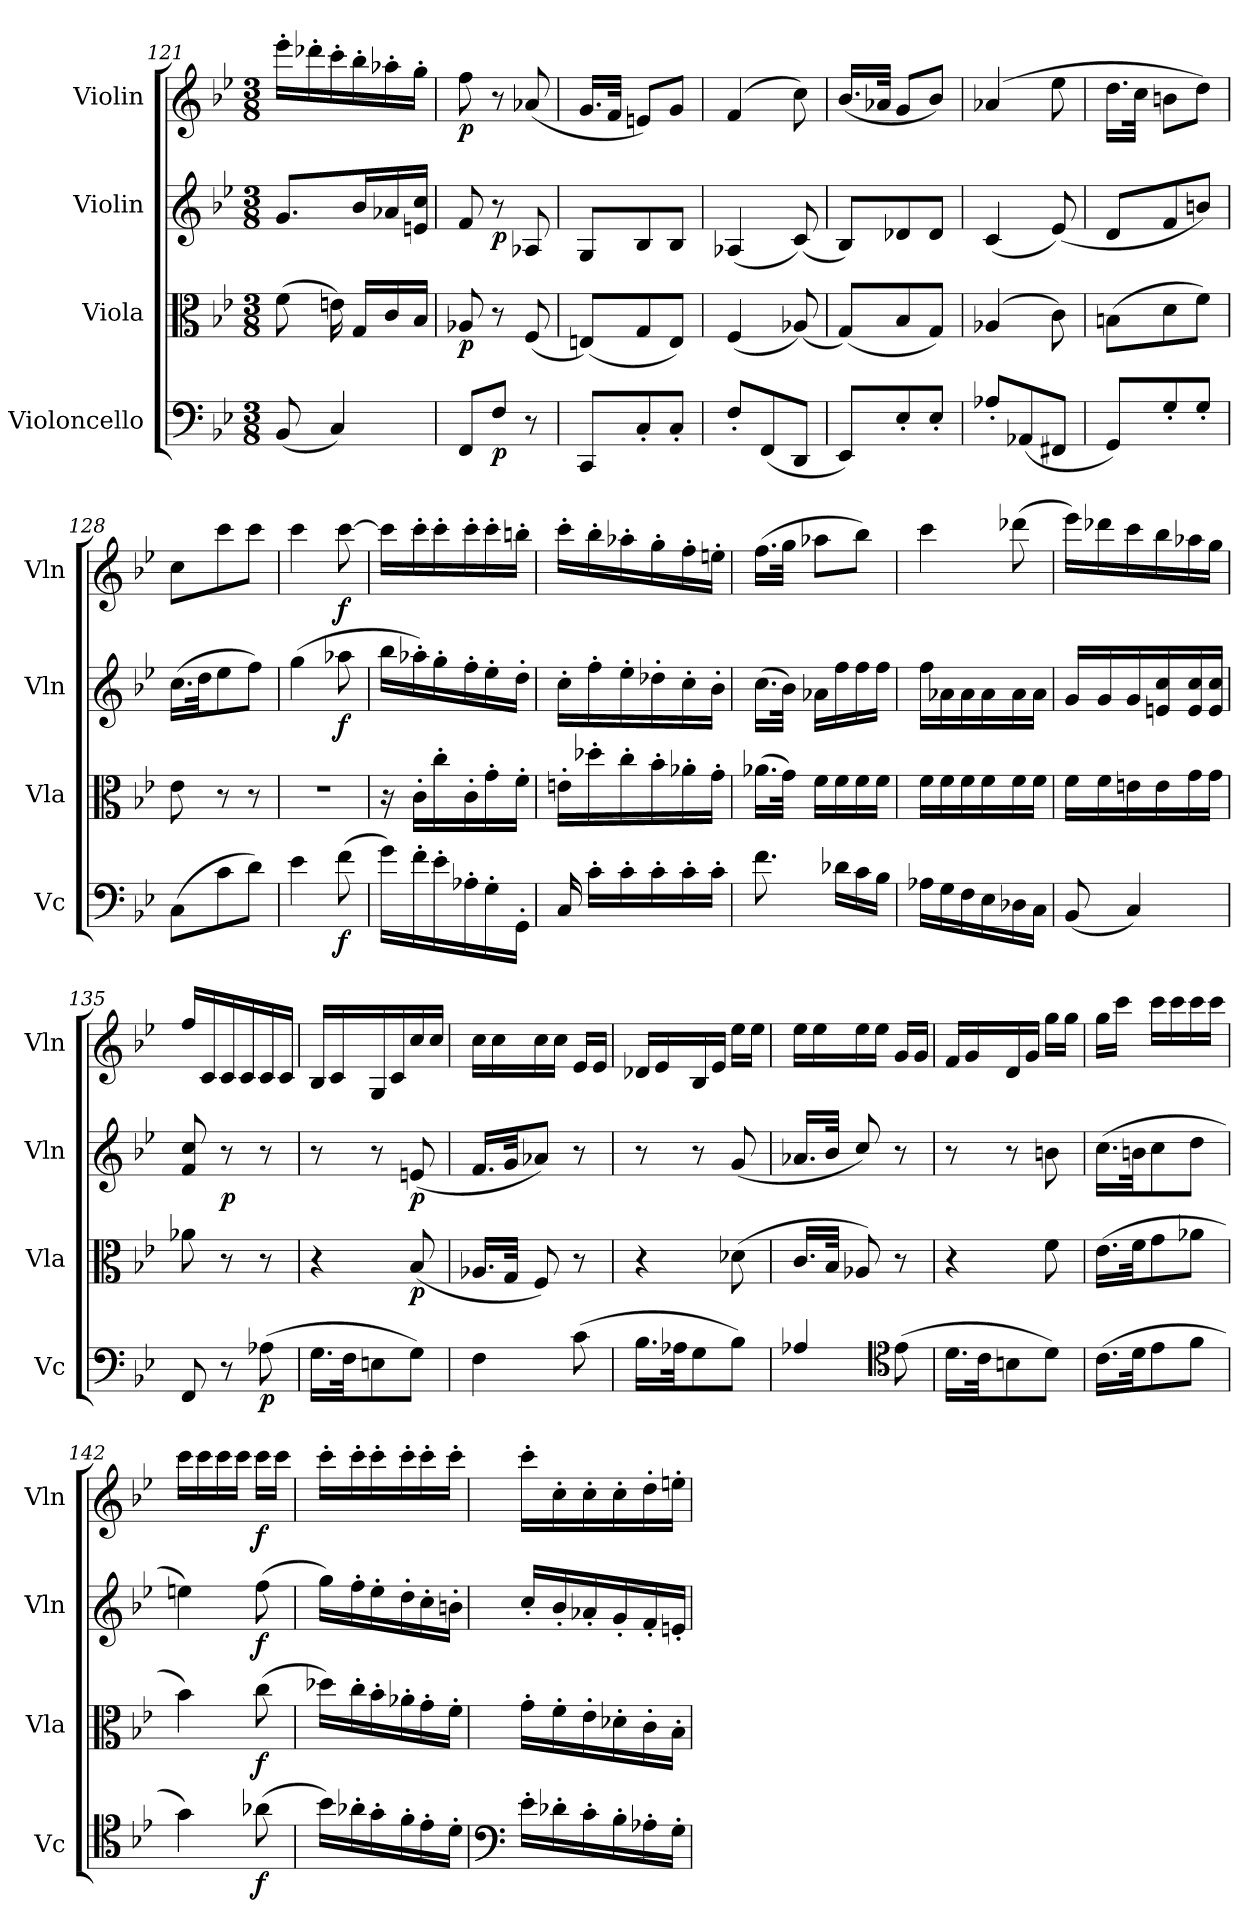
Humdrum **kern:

**kern	**dynam	**kern	**dynam	**kern	**dynam	**kern	**dynam
*part4	*part4	*part3	*part3	*part2	*part2	*part1	*part1
*staff4	*staff4	*staff3	*staff3	*staff2	*staff2	*staff1	*staff1
*I"Violoncello	*	*I"Viola	*	*I"Violin	*	*I"Violin	*
*I'Vc	*	*I'Vla	*	*I'Vln	*	*I'Vln	*
*clefF4	*	*clefC3	*	*clefG2	*	*clefG2	*
*k[b-e-]	*	*k[b-e-]	*	*k[b-e-]	*	*k[b-e-]	*
*B-:	*	*B-:	*	*B-:	*	*B-:	*
*M3/8	*	*M3/8	*	*M3/8	*	*M3/8	*
=121	=121	=121	=121	=121	=121	=121	=121
(8BB-/	.	(8f\	.	8.g/L	.	16eee-'\LL	.
.	.	.	.	.	.	16ddd-X'\	.
4C/)	.	16en\)	.	.	.	16ccc'\	.
.	.	16G/LL	.	16b-/L	.	16bb-'\	.
.	.	16c/	.	16a-X/	.	16aa-X'\	.
.	.	16B-/JJ	.	16en/ 16cc/JJ	.	16gg'\JJ	.
=122	=122	=122	=122	=122	=122	=122	=122
8FF/L	.	8A-X/	p	8f/	.	8ff\	p
8F/J	p	8r	.	8r	p	8r	.
8r	.	(8F/	.	8A-X/	.	(8a-X/	.
=123	=123	=123	=123	=123	=123	=123	=123
8CC/L	.	(8En/L)	.	8G/L	.	16.g/LL	.
.	.	.	.	.	.	32f/JJk	.
8C'/	.	8G/	.	8B-/	.	8en/L)	.
8C'/J	.	8E/J)	.	8B-/J	.	8g/J	.
=124	=124	=124	=124	=124	=124	=124	=124
8F'/L	.	(4F/	.	(4A-X/	.	(4f/	.
(8FF/	.	.	.	.	.	.	.
8DD/J	.	(8A-X/)	.	(8c/)	.	8cc\)	.
=125	=125	=125	=125	=125	=125	=125	=125
8EE-/L)	.	(8G/L)	.	8B-/L)	.	(16.b-/LL	.
.	.	.	.	.	.	32a-X/JJk	.
8E-'/	.	8B-/	.	8d-X/	.	8g/L	.
8E-'/J	.	8G/J)	.	8d-/J	.	8b-/J)	.
=126	=126	=126	=126	=126	=126	=126	=126
8A-X'/L	.	(4A-X/	.	(4c/	.	(4a-X/	.
(8AA-X/	.	.	.	.	.	.	.
8FF#X/J	.	8c\)	.	(8e-/)	.	8ee-\	.
=127	=127	=127	=127	=127	=127	=127	=127
8GG/L)	.	(8Bn\L	.	8d/L	.	16.dd\LL	.
.	.	.	.	.	.	32cc\JJk	.
8G'/	.	8d\	.	8f/	.	8bn\L	.
8G'/J	.	8f\J)	.	8bn/J)	.	8dd\J)	.
=128	=128	=128	=128	=128	=128	=128	=128
(8C\L	.	8e-\	.	(16.cc\LL	.	8cc\L	.
.	.	.	.	32dd\JK	.	.	.
8c\	.	8r	.	8ee-\	.	8ccc\	.
8d\J)	.	8r	.	8ff\J)	.	8ccc\J	.
=129	=129	=129	=129	=129	=129	=129	=129
4e-\	.	4.r	.	(4gg\	.	4ccc\	.
(8f\	f	.	.	8aa-X\	f	[8ccc\	f
=130	=130	=130	=130	=130	=130	=130	=130
16g\LL)	.	16r	.	16bb-\LL	.	16ccc\LL]	.
16f'\	.	16c'\LL	.	16aa-X'\)	.	16ccc'\	.
16e-'\	.	16cc'\	.	16gg'\	.	16ccc'\	.
16A-X'\	.	16c'\	.	16ff'\	.	16ccc'\	.
16G'\	.	16g'\	.	16ee-'\	.	16ccc'\	.
16GG'\JJ	.	16f'\JJ	.	16dd'\JJ	.	16bbn'\JJ	.
=131	=131	=131	=131	=131	=131	=131	=131
16C/	.	16en'\LL	.	16cc'\LL	.	16ccc'\LL	.
16c'\LL	.	16dd-X'\	.	16ff'\	.	16bb-'\	.
16c'\	.	16cc'\	.	16ee-'\	.	16aa-X'\	.
16c'\	.	16b-'\	.	16dd-X'\	.	16gg'\	.
16c'\	.	16a-X'\	.	16cc'\	.	16ff'\	.
16c'\JJ	.	16g'\JJ	.	16b-'\JJ	.	16een'\JJ	.
=132	=132	=132	=132	=132	=132	=132	=132
8.f\	.	(16.a-X\LL	.	(16.cc\LL	.	(16.ff\LL	.
.	.	32g\JJk)	.	32b-\JJk)	.	32gg\JJk	.
.	.	16f\LL	.	16a-X\LL	.	8aa-X\L	.
16d-X\LL	.	16f\	.	16ff\	.	.	.
16c\	.	16f\	.	16ff\	.	8bb-\J)	.
16B-\JJ	.	16f\JJ	.	16ff\JJ	.	.	.
=133	=133	=133	=133	=133	=133	=133	=133
16A-X\LL	.	16f\LL	.	16ff\LL	.	4ccc\	.
16G\	.	16f\	.	16a-X\	.	.	.
16F\	.	16f\	.	16a-\	.	.	.
16E-\	.	16f\	.	16a-\	.	.	.
16D-X\	.	16f\	.	16a-\	.	(8ddd-X\	.
16C\JJ	.	16f\JJ	.	16a-\JJ	.	.	.
=134	=134	=134	=134	=134	=134	=134	=134
(8BB-/	.	16f\LL	.	16g/LL	.	16eee-\LL)	.
.	.	16f\	.	16g/	.	16ddd-X\	.
4C/)	.	16en\	.	16g/	.	16ccc\	.
.	.	16e\	.	16en/ 16cc/	.	16bb-\	.
.	.	16g\	.	16e/ 16cc/	.	16aa-X\	.
.	.	16g\JJ	.	16e/ 16cc/JJ	.	16gg\JJ	.
=135	=135	=135	=135	=135	=135	=135	=135
8FF/	.	8a-X\	.	8f/ 8cc/	.	16ff/LL	.
.	.	.	.	.	.	16c/	.
8r	.	8r	.	8r	p	16c/	.
.	.	.	.	.	.	16c/	.
(8A-X\	p	8r	.	8r	.	16c/	.
.	.	.	.	.	.	16c/JJ	.
=136	=136	=136	=136	=136	=136	=136	=136
16.G\LL	.	4r	.	8r	.	16B-/LL	.
.	.	.	.	.	.	16c/	.
32F\JK	.	.	.	.	.	.	.
8En\	.	.	.	8r	.	16G/	.
.	.	.	.	.	.	16c/	.
8G\J)	.	(8B-/	p	(8en/	p	16cc/	.
.	.	.	.	.	.	16cc/JJ	.
=137	=137	=137	=137	=137	=137	=137	=137
4F\	.	16.A-X/LL	.	16.f/LL	.	16cc\LL	.
.	.	.	.	.	.	16cc\	.
.	.	32G/JJk	.	32g/JK	.	.	.
.	.	8F/)	.	8a-X/J)	.	16cc\	.
.	.	.	.	.	.	16cc\JJ	.
(8c\	.	8r	.	8r	.	16e-/LL	.
.	.	.	.	.	.	16e-/JJ	.
=138	=138	=138	=138	=138	=138	=138	=138
16.B-\LL	.	4r	.	8r	.	16d-X/LL	.
.	.	.	.	.	.	16e-/	.
32A-X\JK	.	.	.	.	.	.	.
8G\	.	.	.	8r	.	16B-/	.
.	.	.	.	.	.	16e-/JJ	.
8B-\J)	.	(8d-X\	.	(8g/	.	16ee-\LL	.
.	.	.	.	.	.	16ee-\JJ	.
=139	=139	=139	=139	=139	=139	=139	=139
4A-X/	.	16.c/LL	.	16.a-X/LL	.	16ee-\LL	.
.	.	.	.	.	.	16ee-\	.
.	.	32B-/JJk	.	32b-/JJk	.	.	.
.	.	8A-X/)	.	8cc/)	.	16ee-\	.
.	.	.	.	.	.	16ee-\JJ	.
*clefC4	*	*	*	*	*	*	*
(8e-\	.	8r	.	8r	.	16g/LL	.
.	.	.	.	.	.	16g/JJ	.
=140	=140	=140	=140	=140	=140	=140	=140
16.d\LL	.	4r	.	8r	.	16f/LL	.
.	.	.	.	.	.	16g/	.
32c\JK	.	.	.	.	.	.	.
8Bn\	.	.	.	8r	.	16d/	.
.	.	.	.	.	.	16g/JJ	.
8d\J)	.	8f\	.	8bn\	.	16gg\LL	.
.	.	.	.	.	.	16gg\JJ	.
=141	=141	=141	=141	=141	=141	=141	=141
(16.c\LL	.	(16.e-\LL	.	(16.cc\LL	.	16gg\LL	.
.	.	.	.	.	.	16ccc\JJ	.
32d\JK	.	32f\JK	.	32bn\JK	.	.	.
8e-\	.	8g\	.	8cc\	.	16ccc\LL	.
.	.	.	.	.	.	16ccc\	.
8f\J	.	8a-X\J	.	8dd\J	.	16ccc\	.
.	.	.	.	.	.	16ccc\JJ	.
=142	=142	=142	=142	=142	=142	=142	=142
4g\)	.	4b-\)	.	4een\)	.	16ccc\LL	.
.	.	.	.	.	.	16ccc\	.
.	.	.	.	.	.	16ccc\	.
.	.	.	.	.	.	16ccc\JJ	.
(8a-X\	f	(8cc\	f	(8ff\	f	16ccc\LL	f
.	.	.	.	.	.	16ccc\JJ	.
=143	=143	=143	=143	=143	=143	=143	=143
16b-\LL)	.	16dd-X\LL)	.	16gg\LL)	.	16ccc'\LL	.
16a-X'\	.	16cc'\	.	16ff'\	.	16ccc'\	.
16g'\	.	16b-'\	.	16ee-'\	.	16ccc'\	.
16f'\	.	16a-X'\	.	16dd'\	.	16ccc'\	.
16e-'\	.	16g'\	.	16cc'\	.	16ccc'\	.
16d'\JJ	.	16f'\JJ	.	16bn'\JJ	.	16ccc'\JJ	.
=144	=144	=144	=144	=144	=144	=144	=144
*clefF4	*	*	*	*	*	*	*
16e-'\LL	.	16g'\LL	.	16cc'/LL	.	16ccc'\LL	.
16d-X'\	.	16f'\	.	16b-'/	.	16cc'\	.
16c'\	.	16e-'\	.	16a-X'/	.	16cc'\	.
16B-'\	.	16d-X'\	.	16g'/	.	16cc'\	.
16A-X'\	.	16c'\	.	16f'/	.	16dd'\	.
16G'\JJ	.	16B-'\JJ	.	16en'/JJ	.	16een'\JJ	.
=	=	=	=	=	=	=	=
*-	*-	*-	*-	*-	*-	*-	*-
